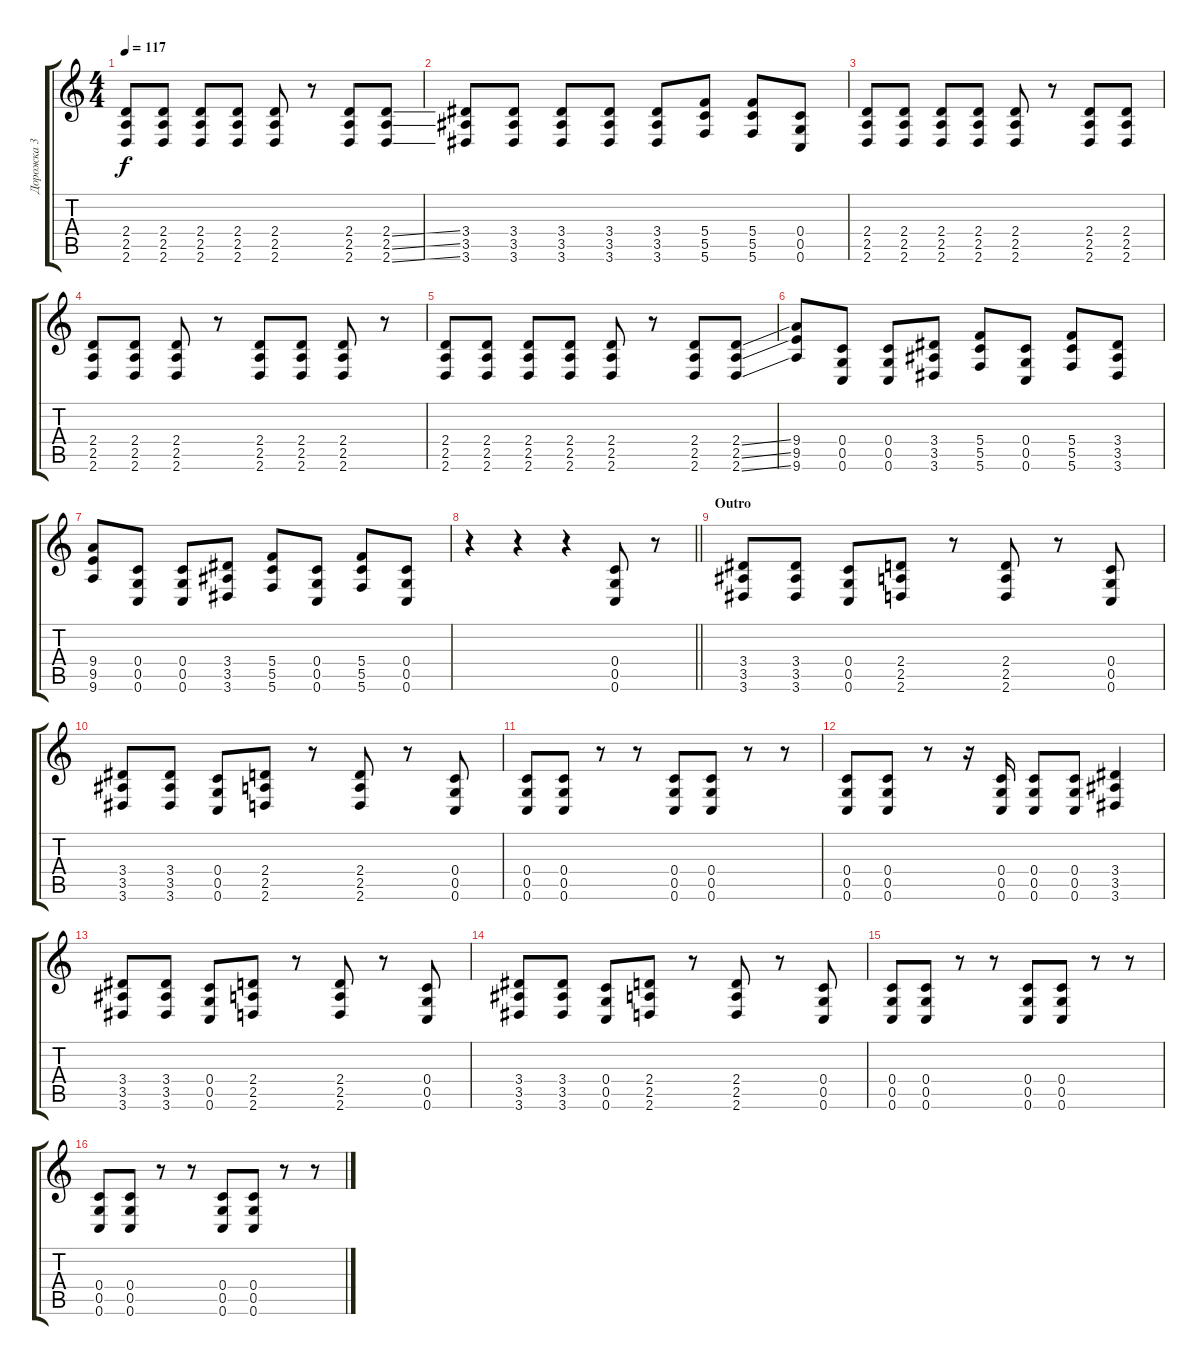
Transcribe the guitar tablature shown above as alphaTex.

\track ("Дорожка 3" "Дорожка 3") {instrument distortionguitar}
\staff {score tabs}
\tuning (D4 A3 F3 C3 G2 C2) {hide}
\ts (4 4)
\tempo 117
\clef g2
\ks c
(2.4 2.5 2.6).8{dy f} (2.4 2.5 2.6).8 (2.4 2.5 2.6).8 (2.4 2.5 2.6).8 (2.4 2.5 2.6).8 r.8 (2.4 2.5 2.6).8 (2.4{ss} 2.5{ss} 2.6{ss}).8 |
(3.4 3.5 3.6).8 (3.4 3.5 3.6).8 (3.4 3.5 3.6).8 (3.4 3.5 3.6).8 (3.4 3.5 3.6).8 (5.4 5.5 5.6).8 (5.4 5.5 5.6).8 (0.4 0.5 0.6).8 |
(2.4 2.5 2.6).8 (2.4 2.5 2.6).8 (2.4 2.5 2.6).8 (2.4 2.5 2.6).8 (2.4 2.5 2.6).8 r.8 (2.4 2.5 2.6).8 (2.4 2.5 2.6).8 |
(2.4 2.5 2.6).8 (2.4 2.5 2.6).8 (2.4 2.5 2.6).8 r.8 (2.4 2.5 2.6).8 (2.4 2.5 2.6).8 (2.4 2.5 2.6).8 r.8 |
(2.4 2.5 2.6).8 (2.4 2.5 2.6).8 (2.4 2.5 2.6).8 (2.4 2.5 2.6).8 (2.4 2.5 2.6).8 r.8 (2.4 2.5 2.6).8 (2.4{ss} 2.5{ss} 2.6{ss}).8 |
(9.4 9.5 9.6).8 (0.4 0.5 0.6).8 (0.4 0.5 0.6).8 (3.4 3.5 3.6).8 (5.4 5.5 5.6).8 (0.4 0.5 0.6).8 (5.4 5.5 5.6).8 (3.4 3.5 3.6).8 |
(9.4 9.5 9.6).8 (0.4 0.5 0.6).8 (0.4 0.5 0.6).8 (3.4 3.5 3.6).8 (5.4 5.5 5.6).8 (0.4 0.5 0.6).8 (5.4 5.5 5.6).8 (0.4 0.5 0.6).8 |
\barLineRight lightlight
r.4 r.4 r.4 (0.4 0.5 0.6).8 r.8 |
\section ("" "Outro")
(3.4 3.5 3.6).8 (3.4 3.5 3.6).8 (0.4 0.5 0.6).8 (2.4 2.5 2.6).8 r.8 (2.4 2.5 2.6).8 r.8 (0.4 0.5 0.6).8 |
(3.4 3.5 3.6).8 (3.4 3.5 3.6).8 (0.4 0.5 0.6).8 (2.4 2.5 2.6).8 r.8 (2.4 2.5 2.6).8 r.8 (0.4 0.5 0.6).8 |
(0.4 0.5 0.6).8 (0.4 0.5 0.6).8 r.8 r.8 (0.4 0.5 0.6).8 (0.4 0.5 0.6).8 r.8 r.8 |
(0.4 0.5 0.6).8 (0.4 0.5 0.6).8 r.8 r.16 (0.4 0.5 0.6).16 (0.4 0.5 0.6).8 (0.4 0.5 0.6).8 (3.4 3.5 3.6).4 |
(3.4 3.5 3.6).8 (3.4 3.5 3.6).8 (0.4 0.5 0.6).8 (2.4 2.5 2.6).8 r.8 (2.4 2.5 2.6).8 r.8 (0.4 0.5 0.6).8 |
(3.4 3.5 3.6).8 (3.4 3.5 3.6).8 (0.4 0.5 0.6).8 (2.4 2.5 2.6).8 r.8 (2.4 2.5 2.6).8 r.8 (0.4 0.5 0.6).8 |
(0.4 0.5 0.6).8 (0.4 0.5 0.6).8 r.8 r.8 (0.4 0.5 0.6).8 (0.4 0.5 0.6).8 r.8 r.8 |
(0.4 0.5 0.6).8 (0.4 0.5 0.6).8 r.8 r.8 (0.4 0.5 0.6).8 (0.4 0.5 0.6).8 r.8 r.8
